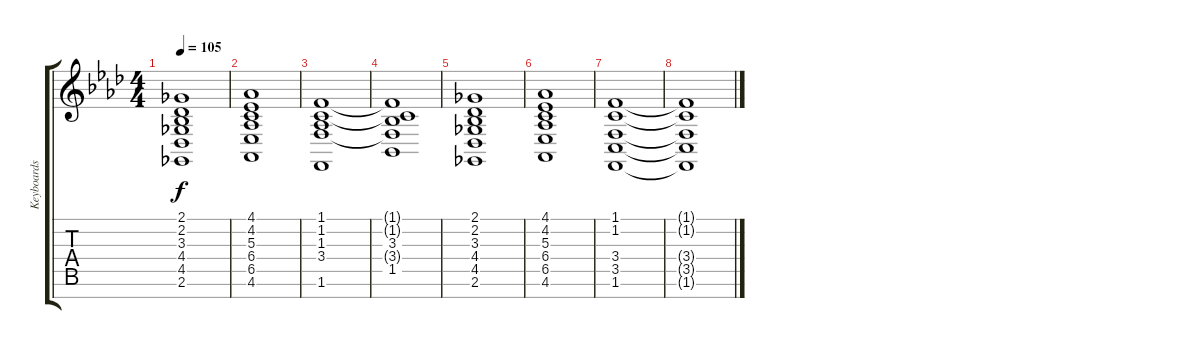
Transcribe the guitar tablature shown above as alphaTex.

\track ("Keyboards Rythim" "Keyboards ") {instrument stringensemble1}
\staff {score tabs}
\tuning (E4 B3 G3 D3 A2 E2 B1) {hide}
\ts (4 4)
\tempo 105
\clef g2
\ks fminor
(2.1 2.2 3.3 4.4 4.5 2.6).1{dy f} |
(4.1 4.2 5.3 6.4 6.5 4.6).1 |
(1.1 1.2 1.3 3.4 1.6).1 |
(1.1{t} 1.2{t} 3.3 3.4{t} 1.5).1 |
(2.1 2.2 3.3 4.4 4.5 2.6).1 |
(4.1 4.2 5.3 6.4 6.5 4.6).1 |
(1.1 1.2 3.4 3.5 1.6).1{volume 0} |
(1.1{t} 1.2{t} 3.4{t} 3.5{t} 1.6{t}).1
